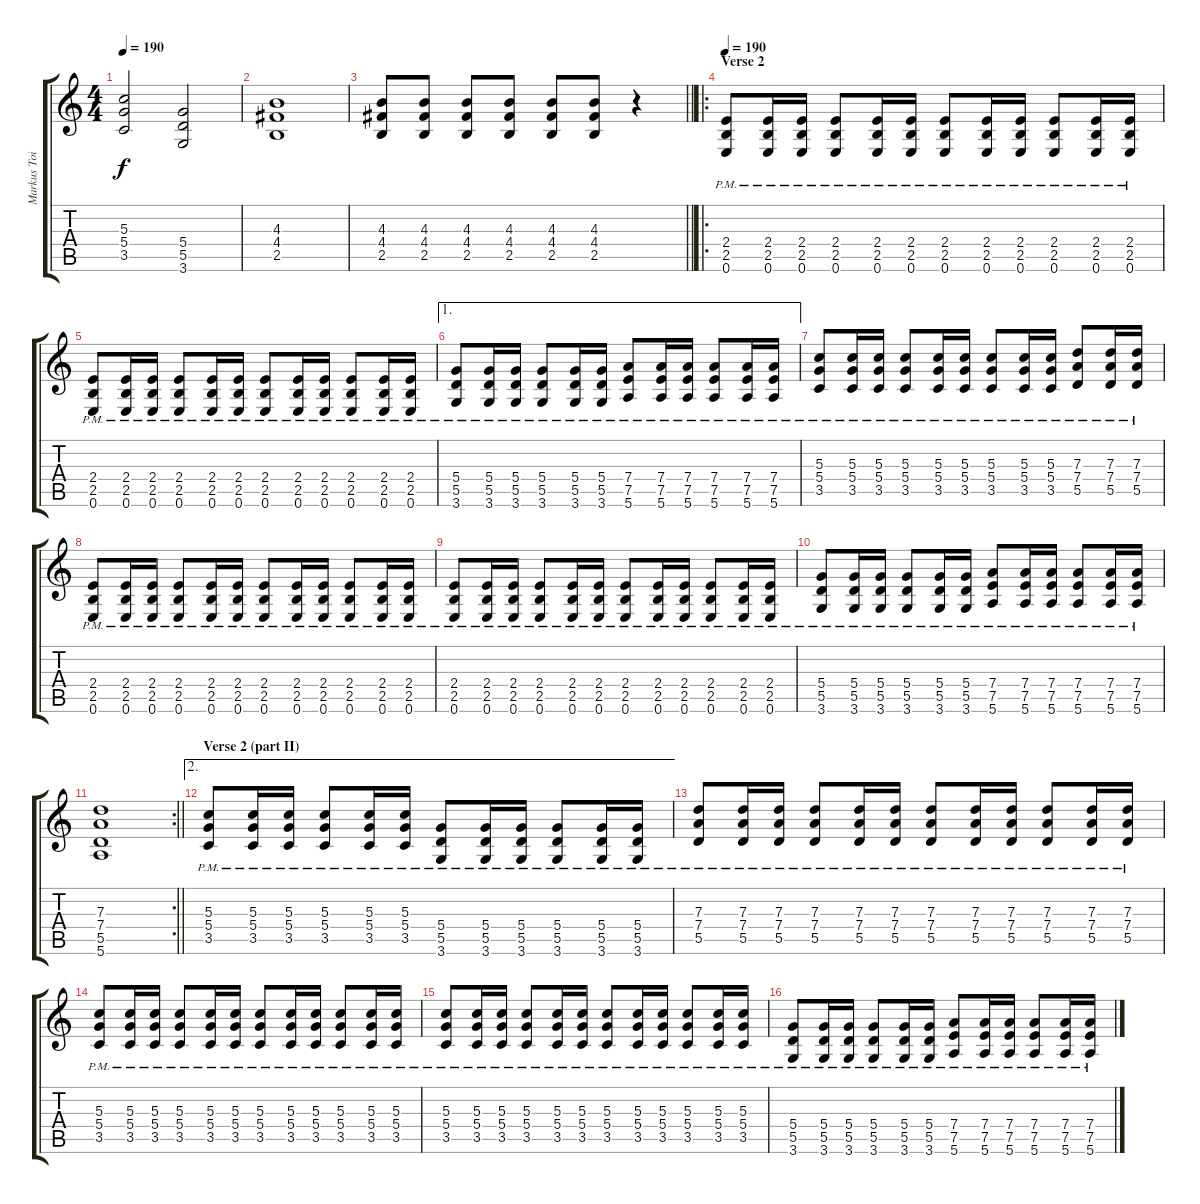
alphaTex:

\track ("Markus Toivonen" "Markus Toi") {instrument distortionguitar}
\staff {score tabs}
\tuning (E4 B3 G3 D3 A2 E2) {hide}
\ts (4 4)
\tempo 190
\clef g2
\ks c
(5.3 5.4 3.5).2{dy f} (5.4 5.5 3.6).2 |
(4.3 4.4 2.5).1 |
\barLineRight lightlight
(4.3 4.4 2.5).8 (4.3 4.4 2.5).8 (4.3 4.4 2.5).8 (4.3 4.4 2.5).8 (4.3 4.4 2.5).8 (4.3 4.4 2.5).8 r.4 |
\ro
\section ("" "Verse 2")
\tempo 190
(2.4{pm} 2.5{pm} 0.6{pm}).8 (2.4{pm} 2.5{pm} 0.6{pm}).16 (2.4{pm} 2.5{pm} 0.6{pm}).16 (2.4{pm} 2.5{pm} 0.6{pm}).8 (2.4{pm} 2.5{pm} 0.6{pm}).16 (2.4{pm} 2.5{pm} 0.6{pm}).16 (2.4{pm} 2.5{pm} 0.6{pm}).8 (2.4{pm} 2.5{pm} 0.6{pm}).16 (2.4{pm} 2.5{pm} 0.6{pm}).16 (2.4{pm} 2.5{pm} 0.6{pm}).8 (2.4{pm} 2.5{pm} 0.6{pm}).16 (2.4{pm} 2.5{pm} 0.6{pm}).16 |
(2.4{pm} 2.5{pm} 0.6{pm}).8 (2.4{pm} 2.5{pm} 0.6{pm}).16 (2.4{pm} 2.5{pm} 0.6{pm}).16 (2.4{pm} 2.5{pm} 0.6{pm}).8 (2.4{pm} 2.5{pm} 0.6{pm}).16 (2.4{pm} 2.5{pm} 0.6{pm}).16 (2.4{pm} 2.5{pm} 0.6{pm}).8 (2.4{pm} 2.5{pm} 0.6{pm}).16 (2.4{pm} 2.5{pm} 0.6{pm}).16 (2.4{pm} 2.5{pm} 0.6{pm}).8 (2.4{pm} 2.5{pm} 0.6{pm}).16 (2.4{pm} 2.5{pm} 0.6{pm}).16 |
\ae 1
(5.4{pm} 5.5{pm} 3.6{pm}).8 (5.4{pm} 5.5{pm} 3.6{pm}).16 (5.4{pm} 5.5{pm} 3.6{pm}).16 (5.4{pm} 5.5{pm} 3.6{pm}).8 (5.4{pm} 5.5{pm} 3.6{pm}).16 (5.4{pm} 5.5{pm} 3.6{pm}).16 (7.4{pm} 7.5{pm} 5.6{pm}).8 (7.4{pm} 7.5{pm} 5.6{pm}).16 (7.4{pm} 7.5{pm} 5.6{pm}).16 (7.4{pm} 7.5{pm} 5.6{pm}).8 (7.4{pm} 7.5{pm} 5.6{pm}).16 (7.4{pm} 7.5{pm} 5.6{pm}).16 |
(5.3{pm} 5.4{pm} 3.5{pm}).8 (5.3{pm} 5.4{pm} 3.5{pm}).16 (5.3{pm} 5.4{pm} 3.5{pm}).16 (5.3{pm} 5.4{pm} 3.5{pm}).8 (5.3{pm} 5.4{pm} 3.5{pm}).16 (5.3{pm} 5.4{pm} 3.5{pm}).16 (5.3{pm} 5.4{pm} 3.5{pm}).8 (5.3{pm} 5.4{pm} 3.5{pm}).16 (5.3{pm} 5.4{pm} 3.5{pm}).16 (7.3{pm} 7.4{pm} 5.5{pm}).8 (7.3{pm} 7.4{pm} 5.5{pm}).16 (7.3{pm} 7.4{pm} 5.5{pm}).16 |
(2.4{pm} 2.5{pm} 0.6{pm}).8 (2.4{pm} 2.5{pm} 0.6{pm}).16 (2.4{pm} 2.5{pm} 0.6{pm}).16 (2.4{pm} 2.5{pm} 0.6{pm}).8 (2.4{pm} 2.5{pm} 0.6{pm}).16 (2.4{pm} 2.5{pm} 0.6{pm}).16 (2.4{pm} 2.5{pm} 0.6{pm}).8 (2.4{pm} 2.5{pm} 0.6{pm}).16 (2.4{pm} 2.5{pm} 0.6{pm}).16 (2.4{pm} 2.5{pm} 0.6{pm}).8 (2.4{pm} 2.5{pm} 0.6{pm}).16 (2.4{pm} 2.5{pm} 0.6{pm}).16 |
(2.4{pm} 2.5{pm} 0.6{pm}).8 (2.4{pm} 2.5{pm} 0.6{pm}).16 (2.4{pm} 2.5{pm} 0.6{pm}).16 (2.4{pm} 2.5{pm} 0.6{pm}).8 (2.4{pm} 2.5{pm} 0.6{pm}).16 (2.4{pm} 2.5{pm} 0.6{pm}).16 (2.4{pm} 2.5{pm} 0.6{pm}).8 (2.4{pm} 2.5{pm} 0.6{pm}).16 (2.4{pm} 2.5{pm} 0.6{pm}).16 (2.4{pm} 2.5{pm} 0.6{pm}).8 (2.4{pm} 2.5{pm} 0.6{pm}).16 (2.4{pm} 2.5{pm} 0.6{pm}).16 |
(5.4{pm} 5.5{pm} 3.6{pm}).8 (5.4{pm} 5.5{pm} 3.6{pm}).16 (5.4{pm} 5.5{pm} 3.6{pm}).16 (5.4{pm} 5.5{pm} 3.6{pm}).8 (5.4{pm} 5.5{pm} 3.6{pm}).16 (5.4{pm} 5.5{pm} 3.6{pm}).16 (7.4{pm} 7.5{pm} 5.6{pm}).8 (7.4{pm} 7.5{pm} 5.6{pm}).16 (7.4{pm} 7.5{pm} 5.6{pm}).16 (7.4{pm} 7.5{pm} 5.6{pm}).8 (7.4{pm} 7.5{pm} 5.6{pm}).16 (7.4{pm} 7.5{pm} 5.6{pm}).16 |
\rc 2
\barLineRight lightlight
(7.3 7.4 5.5 5.6).1 |
\ae 2
\section ("" "Verse 2 (part II)")
(5.3{pm} 5.4{pm} 3.5{pm}).8 (5.3{pm} 5.4{pm} 3.5{pm}).16 (5.3{pm} 5.4{pm} 3.5{pm}).16 (5.3{pm} 5.4{pm} 3.5{pm}).8 (5.3{pm} 5.4{pm} 3.5{pm}).16 (5.3{pm} 5.4{pm} 3.5{pm}).16 (5.4{pm} 5.5{pm} 3.6{pm}).8 (5.4{pm} 5.5{pm} 3.6{pm}).16 (5.4{pm} 5.5{pm} 3.6{pm}).16 (5.4{pm} 5.5{pm} 3.6{pm}).8 (5.4{pm} 5.5{pm} 3.6{pm}).16 (5.4{pm} 5.5{pm} 3.6{pm}).16 |
(7.3 7.4 5.5{pm}).8 (7.3 7.4{pm} 5.5{pm}).16 (7.3 7.4{pm} 5.5{pm}).16 (7.3 7.4{pm} 5.5{pm}).8 (7.3 7.4{pm} 5.5{pm}).16 (7.3 7.4{pm} 5.5{pm}).16 (7.3 7.4{pm} 5.5{pm}).8 (7.3 7.4{pm} 5.5{pm}).16 (7.3 7.4{pm} 5.5{pm}).16 (7.3 7.4 5.5{pm}).8 (7.3 7.4 5.5{pm}).16 (7.3 7.4 5.5{pm}).16 |
(5.3 5.4{pm} 3.5{pm}).8 (5.3 5.4{pm} 3.5{pm}).16 (5.3 5.4{pm} 3.5{pm}).16 (5.3 5.4{pm} 3.5{pm}).8 (5.3 5.4{pm} 3.5{pm}).16 (5.3 5.4{pm} 3.5{pm}).16 (5.3 5.4{pm} 3.5{pm}).8 (5.3 5.4{pm} 3.5{pm}).16 (5.3 5.4{pm} 3.5{pm}).16 (5.3 5.4{pm} 3.5{pm}).8 (5.3 5.4{pm} 3.5{pm}).16 (5.3 5.4{pm} 3.5{pm}).16 |
(5.3 5.4{pm} 3.5{pm}).8 (5.3 5.4{pm} 3.5{pm}).16 (5.3 5.4{pm} 3.5{pm}).16 (5.3 5.4{pm} 3.5{pm}).8 (5.3 5.4{pm} 3.5{pm}).16 (5.3 5.4{pm} 3.5{pm}).16 (5.3 5.4{pm} 3.5{pm}).8 (5.3 5.4{pm} 3.5{pm}).16 (5.3 5.4{pm} 3.5{pm}).16 (5.3 5.4{pm} 3.5{pm}).8 (5.3 5.4{pm} 3.5{pm}).16 (5.3 5.4{pm} 3.5{pm}).16 |
(5.4{pm} 5.5{pm} 3.6{pm}).8 (5.4{pm} 5.5{pm} 3.6{pm}).16 (5.4{pm} 5.5{pm} 3.6{pm}).16 (5.4{pm} 5.5{pm} 3.6{pm}).8 (5.4{pm} 5.5{pm} 3.6{pm}).16 (5.4{pm} 5.5{pm} 3.6{pm}).16 (7.4{pm} 7.5{pm} 5.6{pm}).8 (7.4{pm} 7.5{pm} 5.6{pm}).16 (7.4{pm} 7.5{pm} 5.6{pm}).16 (7.4{pm} 7.5{pm} 5.6{pm}).8 (7.4{pm} 7.5{pm} 5.6{pm}).16 (7.4{pm} 7.5{pm} 5.6{pm}).16
